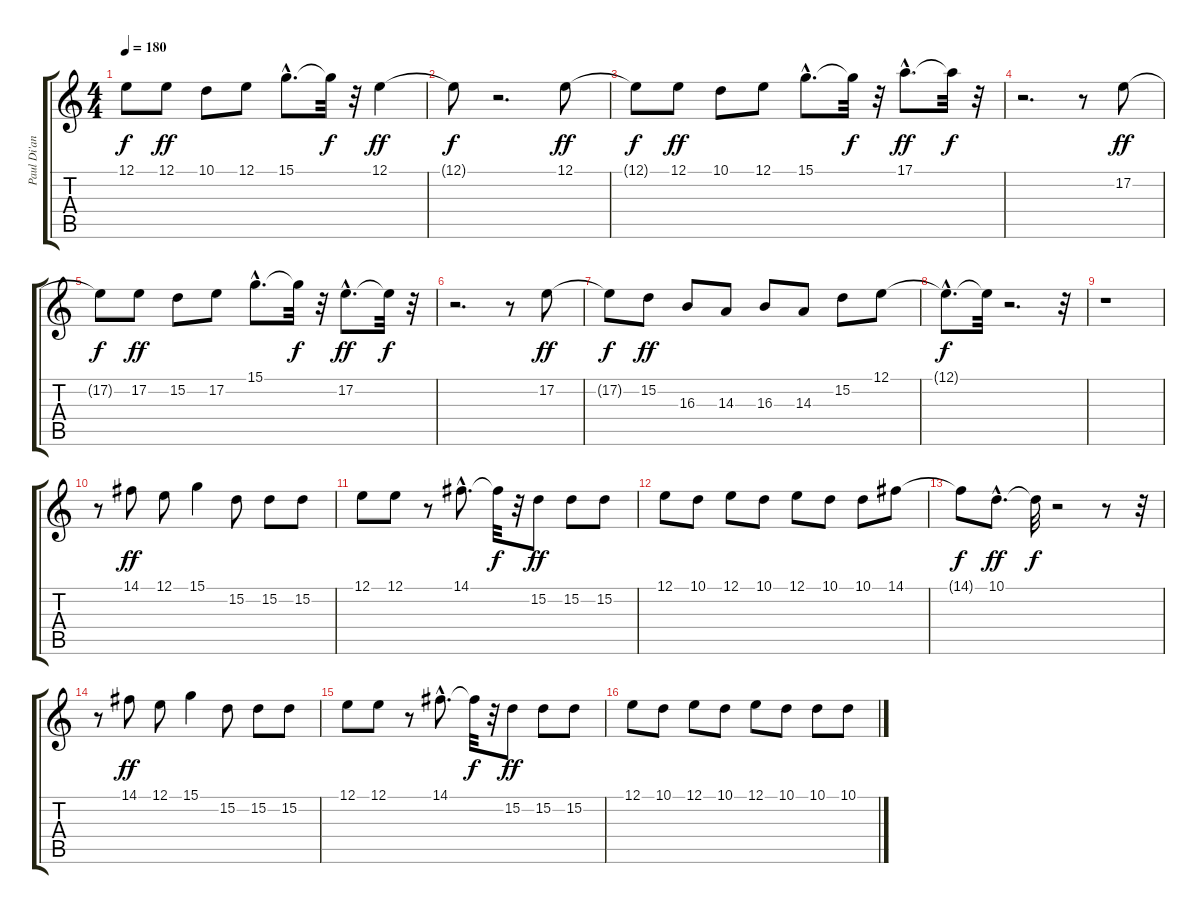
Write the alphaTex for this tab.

\track ("Paul Di'anno" "Paul Di'an") {instrument choiraahs}
\staff {score tabs}
\tuning (E4 B3 G3 D3 A2 E2) {hide}
\ts (4 4)
\tempo 180
\clef g2
\ks c
12.1{t}.8{dy f} 12.1.8{dy ff} 10.1.8 12.1.8 15.1{hac}.8{d} 15.1{t}.32{dy f} r.32 12.1.4{dy ff} |
12.1{t}.8{dy f} r.2{d} 12.1.8{dy ff} |
12.1{t}.8{dy f} 12.1.8{dy ff} 10.1.8 12.1.8 15.1{hac}.8{d} 15.1{t}.32{dy f} r.32 17.1{hac}.8{d dy ff} 17.1{t}.32{dy f} r.32 |
r.2{d} r.8 17.2.8{dy ff} |
17.2{t}.8{dy f} 17.2.8{dy ff} 15.2.8 17.2.8 15.1{hac}.8{d} 15.1{t}.32{dy f} r.32 17.2{hac}.8{d dy ff} 17.2{t}.32{dy f} r.32 |
r.2{d} r.8 17.2.8{dy ff} |
17.2{t}.8{dy f} 15.2.8{dy ff} 16.3.8 14.3.8 16.3.8 14.3.8 15.2.8 12.1.8 |
12.1{hac t}.8{d dy f} 12.1{t}.32 r.2{d} r.32 |
r.1 |
r.8 14.1.8{dy ff} 12.1.8 15.1.4 15.2.8 15.2.8 15.2.8 |
12.1.8 12.1.8 r.8 14.1{hac}.8{d} 14.1{t}.32{dy f} r.32 15.2.8{dy ff} 15.2.8 15.2.8 |
12.1.8 10.1.8 12.1.8 10.1.8 12.1.8 10.1.8 10.1.8 14.1.8 |
14.1{t}.8{dy f} 10.1{hac}.8{d dy ff} 10.1{t}.32{dy f} r.2 r.8 r.32 |
r.8 14.1.8{dy ff} 12.1.8 15.1.4 15.2.8 15.2.8 15.2.8 |
12.1.8 12.1.8 r.8 14.1{hac}.8{d} 14.1{t}.32{dy f} r.32 15.2.8{dy ff} 15.2.8 15.2.8 |
12.1.8 10.1.8 12.1.8 10.1.8 12.1.8 10.1.8 10.1.8 10.1.8
